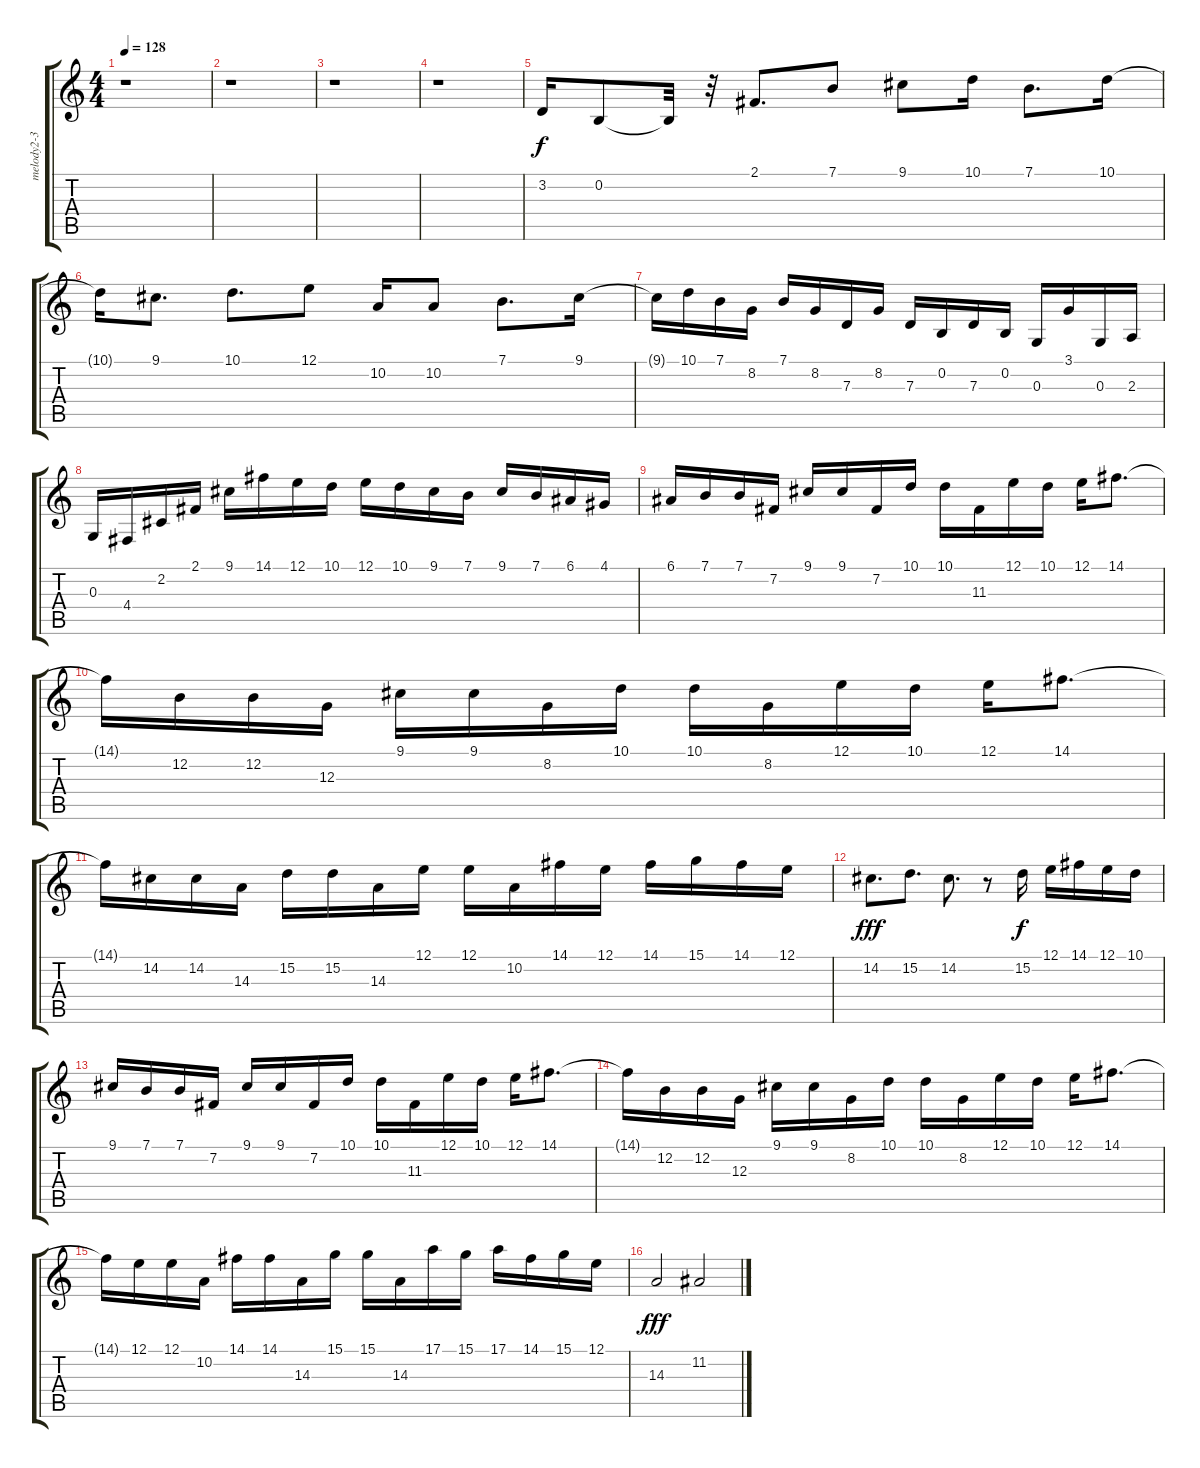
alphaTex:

\track ("melody2-3" "melody2-3") {instrument honkytonkpiano}
\staff {score tabs}
\tuning (E4 B3 G3 D3 A2 E2) {hide}
\ts (4 4)
\tempo 128
\clef g2
\ks c
r.1{dy f} |
r.1 |
r.1 |
r.1 |
3.2.16 0.2.8 0.2{t}.32 r.32 2.1.8{d} 7.1.8 9.1.8 10.1.16 7.1.8{d} 10.1.16 |
10.1{t}.16 9.1.8{d} 10.1.8{d} 12.1.8 10.2.16 10.2.8 7.1.8{d} 9.1.16 |
9.1{t}.16 10.1.16 7.1.16 8.2.16 7.1.16 8.2.16 7.3.16 8.2.16 7.3.16 0.2.16 7.3.16 0.2.16 0.3.16 3.1.16 0.3.16 2.3.16 |
0.3.16 4.4.16 2.2.16 2.1.16 9.1.16 14.1.16 12.1.16 10.1.16 12.1.16 10.1.16 9.1.16 7.1.16 9.1.16 7.1.16 6.1.16 4.1.16 |
6.1.16 7.1.16 7.1.16 7.2.16 9.1.16 9.1.16 7.2.16 10.1.16 10.1.16 11.3.16 12.1.16 10.1.16 12.1.16 14.1.8{d} |
14.1{t}.16 12.2.16 12.2.16 12.3.16 9.1.16 9.1.16 8.2.16 10.1.16 10.1.16 8.2.16 12.1.16 10.1.16 12.1.16 14.1.8{d} |
14.1{t}.16 14.2.16 14.2.16 14.3.16 15.2.16 15.2.16 14.3.16 12.1.16 12.1.16 10.2.16 14.1.16 12.1.16 14.1.16 15.1.16 14.1.16 12.1.16 |
14.2.8{d dy fff} 15.2.8{d} 14.2.8{d} r.8 15.2.16{dy f} 12.1.16 14.1.16 12.1.16 10.1.16 |
9.1.16 7.1.16 7.1.16 7.2.16 9.1.16 9.1.16 7.2.16 10.1.16 10.1.16 11.3.16 12.1.16 10.1.16 12.1.16 14.1.8{d} |
14.1{t}.16 12.2.16 12.2.16 12.3.16 9.1.16 9.1.16 8.2.16 10.1.16 10.1.16 8.2.16 12.1.16 10.1.16 12.1.16 14.1.8{d} |
14.1{t}.16 12.1.16 12.1.16 10.2.16 14.1.16 14.1.16 14.3.16 15.1.16 15.1.16 14.3.16 17.1.16 15.1.16 17.1.16 14.1.16 15.1.16 12.1.16 |
14.3.2{dy fff} 11.2.2
